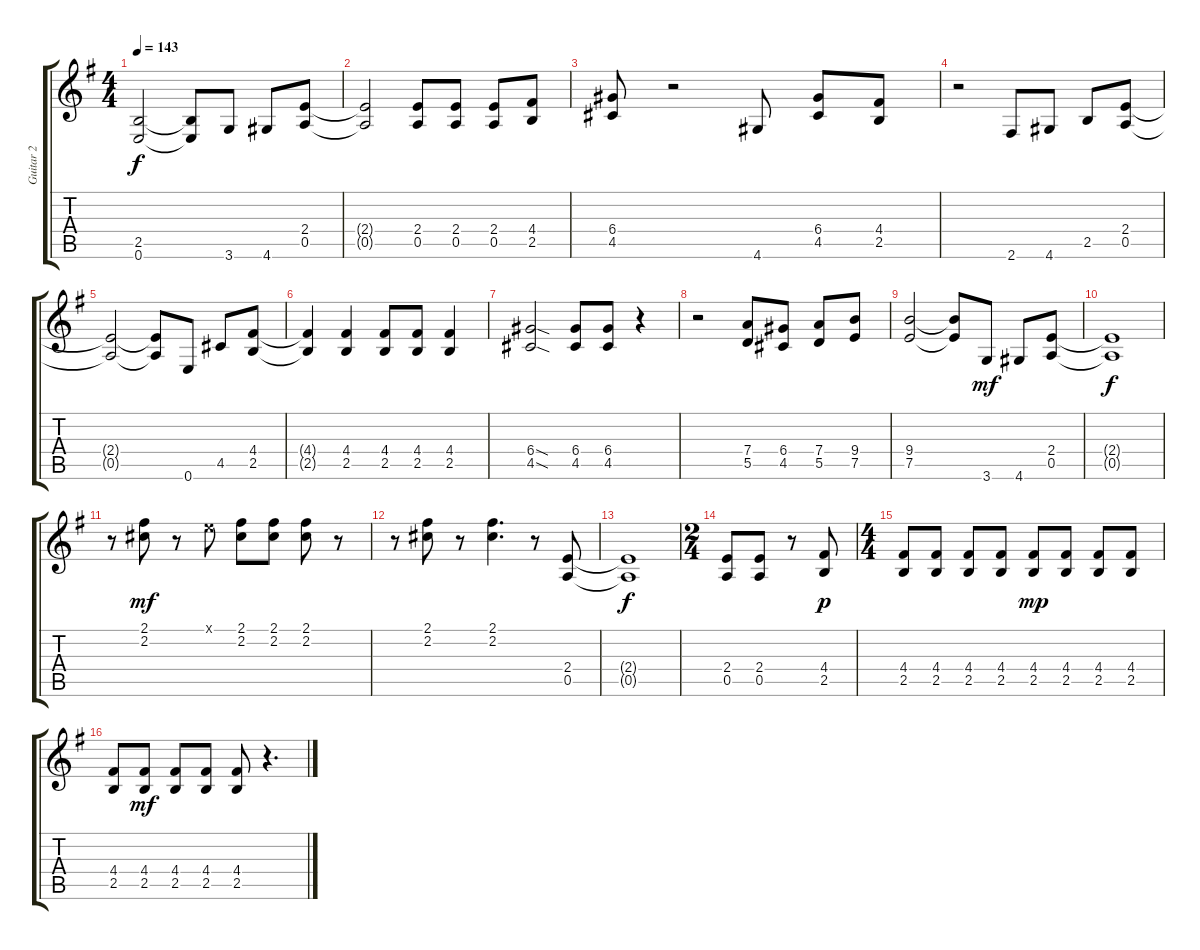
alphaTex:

\track ("Guitar 2" "Guitar 2") {instrument overdrivenguitar}
\staff {score tabs}
\tuning (E4 B3 G3 D3 A2 E2) {hide}
\ts (4 4)
\tempo 143
\clef g2
\ks g
(2.5{t} 0.6{t}).2{dy f} (2.5{t} 0.6{t}).8 3.6.8 4.6.8 (2.4 0.5).8 |
(2.4{t} 0.5{t}).2 (2.4 0.5).8 (2.4 0.5).8 (2.4 0.5).8 (4.4 2.5).8 |
(6.4 4.5).8 r.2 4.6.8 (6.4 4.5).8 (4.4 2.5).8 |
r.2 2.6.8 4.6.8 2.5.8 (2.4 0.5).8 |
(2.4{t} 0.5{t}).2 (2.4{t} 0.5{t}).8 0.6.8 4.5.8 (4.4 2.5).8 |
(4.4{t} 2.5{t}).4 (4.4 2.5).4 (4.4 2.5).8 (4.4 2.5).8 (4.4 2.5).4 |
(6.4{sod} 4.5{sod}).2 (6.4 4.5).8 (6.4 4.5).8 r.4 |
r.2 (7.4 5.5).8 (6.4 4.5).8 (7.4 5.5).8 (9.4 7.5).8 |
(9.4 7.5).2 (9.4{t} 7.5{t}).8 3.6.8{dy mf} 4.6.8 (2.4 0.5).8 |
(2.4{t} 0.5{t}).1{dy f} |
r.8 (2.1 2.2).8{dy mf} r.8 0.1{x}.8 (2.1 2.2).8 (2.1 2.2).8 (2.1 2.2).8 r.8 |
r.8 (2.1 2.2).8 r.8 (2.1 2.2).4{d} r.8 (2.4 0.5).8 |
(2.4{t} 0.5{t}).1{dy f} |
\ts (2 4)
(2.4 0.5).8 (2.4 0.5).8 r.8 (4.4 2.5).8{dy p} |
\ts (4 4)
(4.4 2.5).8 (4.4 2.5).8 (4.4 2.5).8 (4.4 2.5).8 (4.4 2.5).8{dy mp} (4.4 2.5).8 (4.4 2.5).8 (4.4 2.5).8 |
(4.4 2.5).8 (4.4 2.5).8{dy mf} (4.4 2.5).8 (4.4 2.5).8 (4.4 2.5).8 r.4{d}
